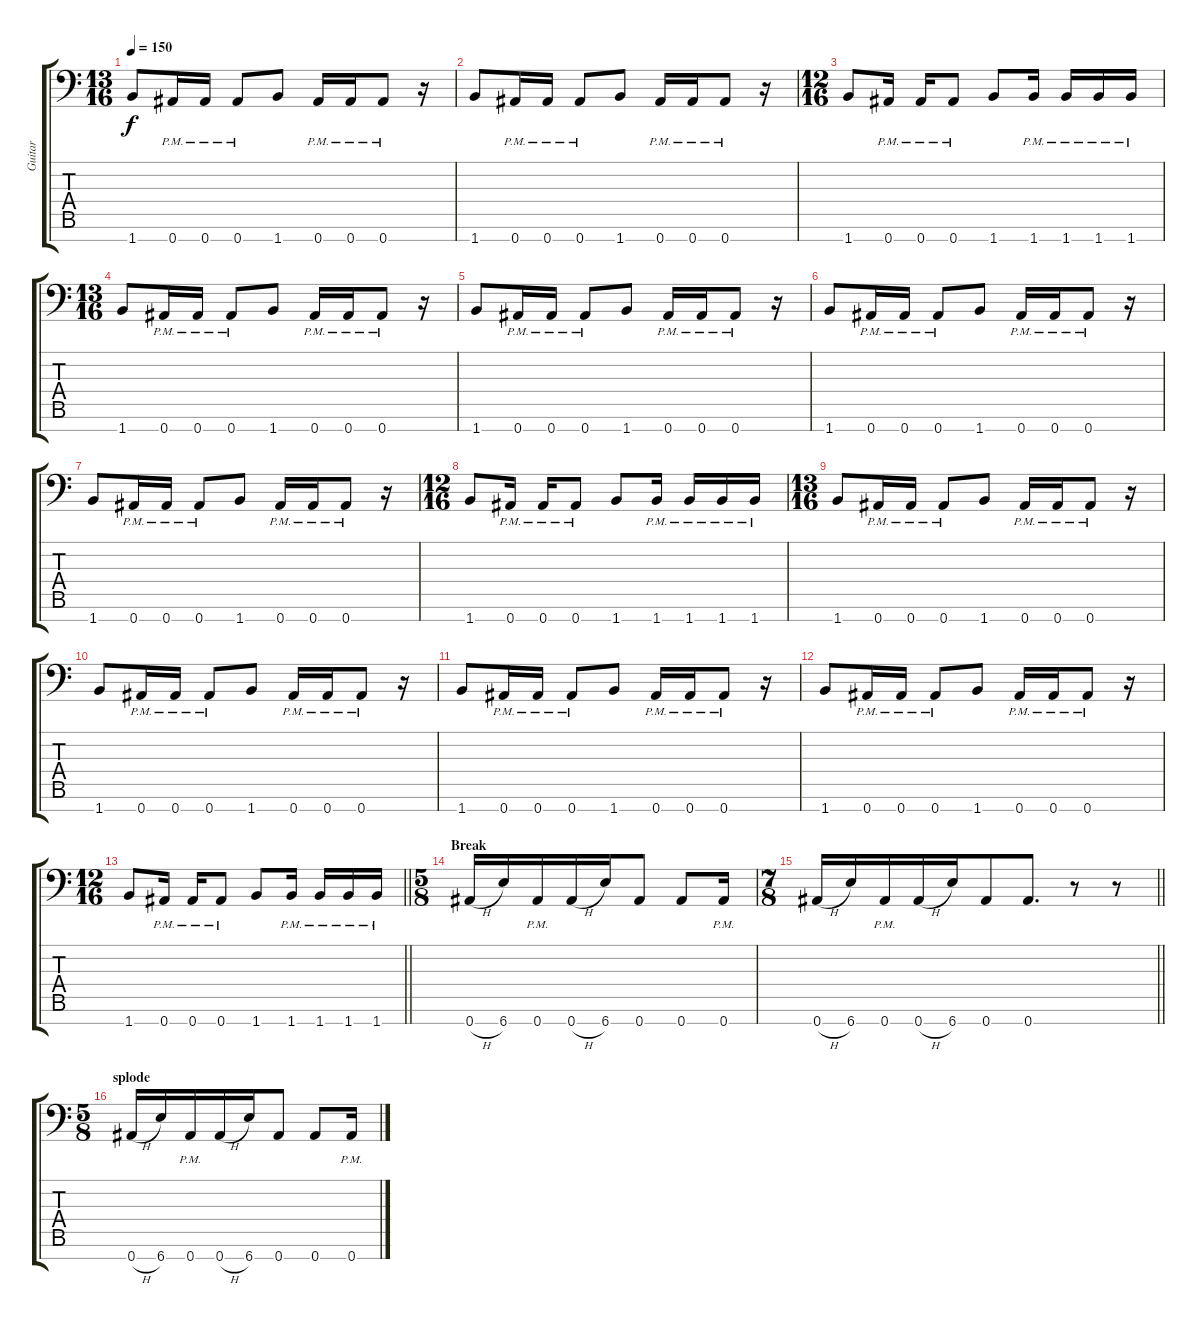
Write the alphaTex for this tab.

\track ("Guitar" "Guitar") {instrument distortionguitar}
\staff {score tabs}
\tuning (Eb4 Bb3 Gb3 Db3 Ab2 Eb2 Bb1) {hide}
\ts (13 16)
\tempo 150
\clef f4
\ks c
1.7.8{dy f} 0.7{pm}.16 0.7{pm}.16 0.7{pm}.8 1.7.8 0.7{pm}.16 0.7{pm}.16 0.7{pm}.8 r.16 |
1.7.8 0.7{pm}.16 0.7{pm}.16 0.7{pm}.8 1.7.8 0.7{pm}.16 0.7{pm}.16 0.7{pm}.8 r.16 |
\ts (12 16)
1.7.8 0.7{pm}.16 0.7{pm}.16 0.7{pm}.8 1.7.8 1.7{pm}.16 1.7{pm}.16 1.7{pm}.16 1.7{pm}.16 |
\ts (13 16)
1.7.8 0.7{pm}.16 0.7{pm}.16 0.7{pm}.8 1.7.8 0.7{pm}.16 0.7{pm}.16 0.7{pm}.8 r.16 |
1.7.8 0.7{pm}.16 0.7{pm}.16 0.7{pm}.8 1.7.8 0.7{pm}.16 0.7{pm}.16 0.7{pm}.8 r.16 |
1.7.8 0.7{pm}.16 0.7{pm}.16 0.7{pm}.8 1.7.8 0.7{pm}.16 0.7{pm}.16 0.7{pm}.8 r.16 |
1.7.8 0.7{pm}.16 0.7{pm}.16 0.7{pm}.8 1.7.8 0.7{pm}.16 0.7{pm}.16 0.7{pm}.8 r.16 |
\ts (12 16)
1.7.8 0.7{pm}.16 0.7{pm}.16 0.7{pm}.8 1.7.8 1.7{pm}.16 1.7{pm}.16 1.7{pm}.16 1.7{pm}.16 |
\ts (13 16)
1.7.8 0.7{pm}.16 0.7{pm}.16 0.7{pm}.8 1.7.8 0.7{pm}.16 0.7{pm}.16 0.7{pm}.8 r.16 |
1.7.8 0.7{pm}.16 0.7{pm}.16 0.7{pm}.8 1.7.8 0.7{pm}.16 0.7{pm}.16 0.7{pm}.8 r.16 |
1.7.8 0.7{pm}.16 0.7{pm}.16 0.7{pm}.8 1.7.8 0.7{pm}.16 0.7{pm}.16 0.7{pm}.8 r.16 |
1.7.8 0.7{pm}.16 0.7{pm}.16 0.7{pm}.8 1.7.8 0.7{pm}.16 0.7{pm}.16 0.7{pm}.8 r.16 |
\ts (12 16)
\barLineRight lightlight
1.7.8 0.7{pm}.16 0.7{pm}.16 0.7{pm}.8 1.7.8 1.7{pm}.16 1.7{pm}.16 1.7{pm}.16 1.7{pm}.16 |
\ts (5 8)
\section ("" "Break")
0.7{h}.16 6.7.16 0.7{pm}.16 0.7{h}.16 6.7.16 0.7.8 0.7.8 0.7{pm}.16 |
\ts (7 8)
\barLineRight lightlight
0.7{h}.16 6.7.16 0.7{pm}.16 0.7{h}.16 6.7.16 0.7.8 0.7.8{d} r.8 r.8 |
\ts (5 8)
\section ("" "splode")
0.7{h}.16 6.7.16 0.7{pm}.16 0.7{h}.16 6.7.16 0.7.8 0.7.8 0.7{pm}.16
